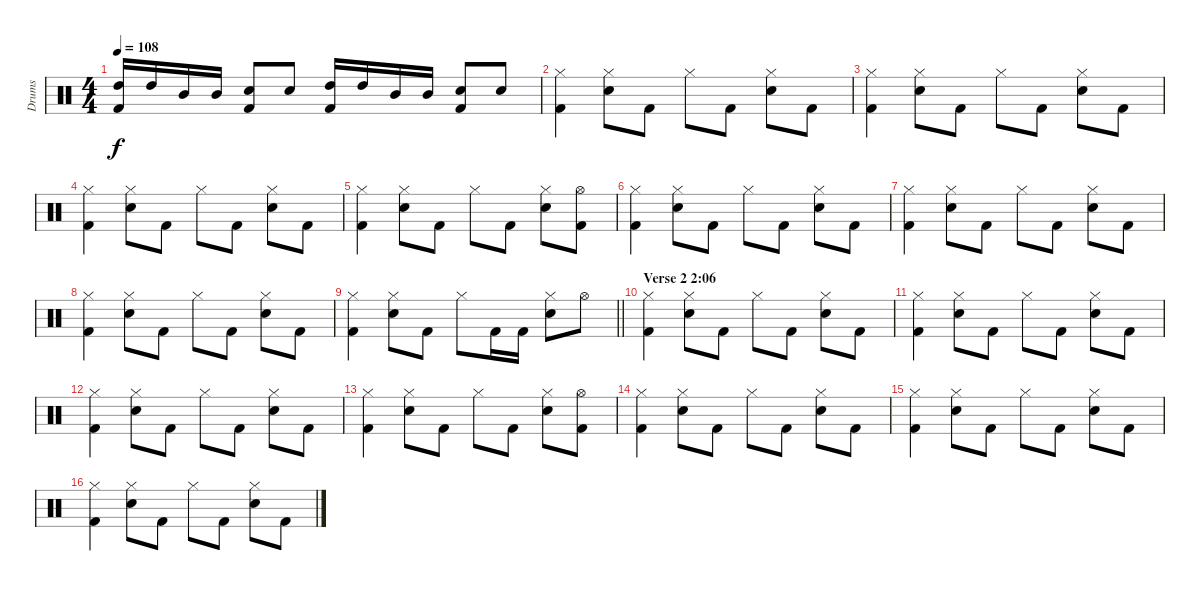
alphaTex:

\track ("Drums" "Drums") {instrument percussion}
\staff {score}
\articulation defaults
\ts (4 4)
\tempo 108
\clef neutral
\ks c
("High Tom (hit)" "Kick (hit) 2").16{dy f} "High Tom (hit)".16 "Mid Tom (hit)".16 "Mid Tom (hit)".16 ("Electric Snare (hit)" "Kick (hit) 2").8 "Electric Snare (hit)".8 ("High Tom (hit)" "Kick (hit) 2").16 "High Tom (hit)".16 "Mid Tom (hit)".16 "Mid Tom (hit)".16 ("Electric Snare (hit)" "Kick (hit) 2").8 "Electric Snare (hit)".8 |
("Hi-Hat (closed)" "Kick (hit) 2").4 ("Hi-Hat (closed)" "Electric Snare (hit)").8 "Kick (hit) 2".8 "Hi-Hat (closed)".8 "Kick (hit) 2".8 ("Hi-Hat (closed)" "Electric Snare (hit)").8 "Kick (hit) 2".8 |
("Hi-Hat (closed)" "Kick (hit) 2").4 ("Hi-Hat (closed)" "Electric Snare (hit)").8 "Kick (hit) 2".8 "Hi-Hat (closed)".8 "Kick (hit) 2".8 ("Hi-Hat (closed)" "Electric Snare (hit)").8 "Kick (hit) 2".8 |
("Hi-Hat (closed)" "Kick (hit) 2").4 ("Hi-Hat (closed)" "Electric Snare (hit)").8 "Kick (hit) 2".8 "Hi-Hat (closed)".8 "Kick (hit) 2".8 ("Hi-Hat (closed)" "Electric Snare (hit)").8 "Kick (hit) 2".8 |
("Hi-Hat (closed)" "Kick (hit) 2").4 ("Hi-Hat (closed)" "Electric Snare (hit)").8 "Kick (hit) 2".8 "Hi-Hat (closed)".8 "Kick (hit) 2".8 ("Hi-Hat (closed)" "Electric Snare (hit)").8 ("Hi-Hat (open)" "Kick (hit) 2").8 |
("Hi-Hat (closed)" "Kick (hit) 2").4 ("Hi-Hat (closed)" "Electric Snare (hit)").8 "Kick (hit) 2".8 "Hi-Hat (closed)".8 "Kick (hit) 2".8 ("Hi-Hat (closed)" "Electric Snare (hit)").8 "Kick (hit) 2".8 |
("Hi-Hat (closed)" "Kick (hit) 2").4 ("Hi-Hat (closed)" "Electric Snare (hit)").8 "Kick (hit) 2".8 "Hi-Hat (closed)".8 "Kick (hit) 2".8 ("Hi-Hat (closed)" "Electric Snare (hit)").8 "Kick (hit) 2".8 |
("Hi-Hat (closed)" "Kick (hit) 2").4 ("Hi-Hat (closed)" "Electric Snare (hit)").8 "Kick (hit) 2".8 "Hi-Hat (closed)".8 "Kick (hit) 2".8 ("Hi-Hat (closed)" "Electric Snare (hit)").8 "Kick (hit) 2".8 |
\barLineRight lightlight
("Hi-Hat (closed)" "Kick (hit) 2").4 ("Hi-Hat (closed)" "Electric Snare (hit)").8 "Kick (hit) 2".8 "Hi-Hat (closed)".8 "Kick (hit) 2".16 "Kick (hit) 2".16 ("Hi-Hat (closed)" "Electric Snare (hit)").8 "Hi-Hat (open)".8 |
\section ("" "Verse 2 2:06")
("Hi-Hat (closed)" "Kick (hit) 2").4 ("Hi-Hat (closed)" "Electric Snare (hit)").8 "Kick (hit) 2".8 "Hi-Hat (closed)".8 "Kick (hit) 2".8 ("Hi-Hat (closed)" "Electric Snare (hit)").8 "Kick (hit) 2".8 |
("Hi-Hat (closed)" "Kick (hit) 2").4 ("Hi-Hat (closed)" "Electric Snare (hit)").8 "Kick (hit) 2".8 "Hi-Hat (closed)".8 "Kick (hit) 2".8 ("Hi-Hat (closed)" "Electric Snare (hit)").8 "Kick (hit) 2".8 |
("Hi-Hat (closed)" "Kick (hit) 2").4 ("Hi-Hat (closed)" "Electric Snare (hit)").8 "Kick (hit) 2".8 "Hi-Hat (closed)".8 "Kick (hit) 2".8 ("Hi-Hat (closed)" "Electric Snare (hit)").8 "Kick (hit) 2".8 |
("Hi-Hat (closed)" "Kick (hit) 2").4 ("Hi-Hat (closed)" "Electric Snare (hit)").8 "Kick (hit) 2".8 "Hi-Hat (closed)".8 "Kick (hit) 2".8 ("Hi-Hat (closed)" "Electric Snare (hit)").8 ("Hi-Hat (open)" "Kick (hit) 2").8 |
("Hi-Hat (closed)" "Kick (hit) 2").4 ("Hi-Hat (closed)" "Electric Snare (hit)").8 "Kick (hit) 2".8 "Hi-Hat (closed)".8 "Kick (hit) 2".8 ("Hi-Hat (closed)" "Electric Snare (hit)").8 "Kick (hit) 2".8 |
("Hi-Hat (closed)" "Kick (hit) 2").4 ("Hi-Hat (closed)" "Electric Snare (hit)").8 "Kick (hit) 2".8 "Hi-Hat (closed)".8 "Kick (hit) 2".8 ("Hi-Hat (closed)" "Electric Snare (hit)").8 "Kick (hit) 2".8 |
("Hi-Hat (closed)" "Kick (hit) 2").4 ("Hi-Hat (closed)" "Electric Snare (hit)").8 "Kick (hit) 2".8 "Hi-Hat (closed)".8 "Kick (hit) 2".8 ("Hi-Hat (closed)" "Electric Snare (hit)").8 "Kick (hit) 2".8
